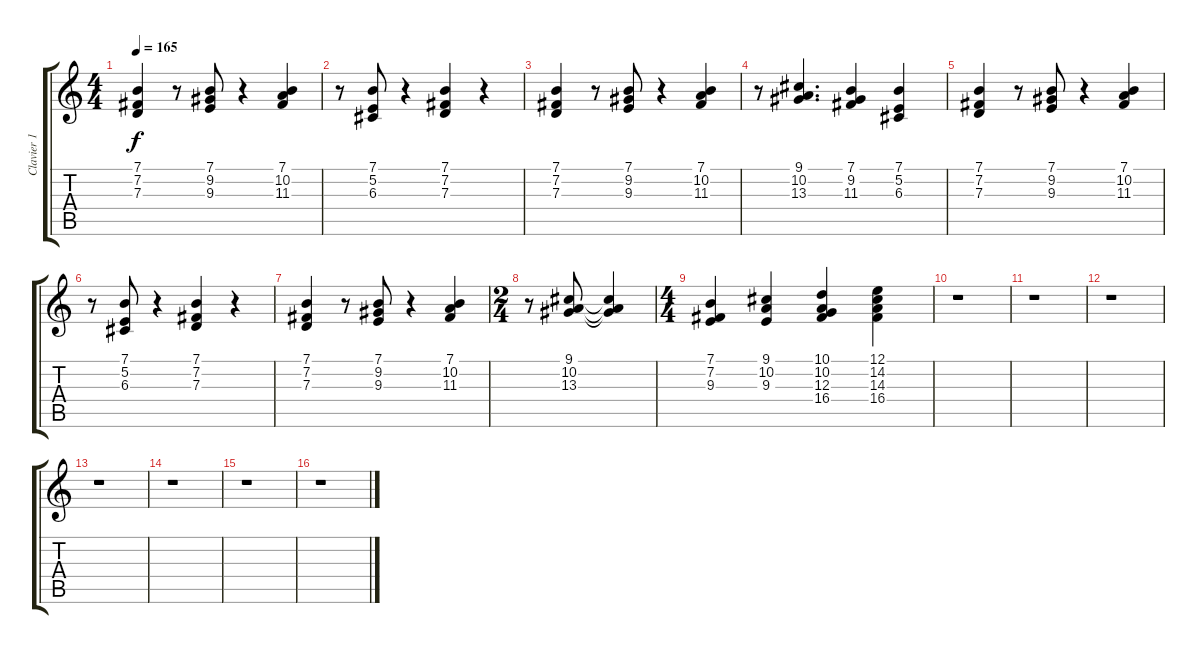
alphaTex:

\track ("Clavier 1" "Clavier 1") {instrument voiceoohs}
\staff {score tabs}
\tuning (E4 B3 G3 D3 A2 E2) {hide}
\ts (4 4)
\tempo 165
\clef g2
\ks c
(7.1 7.2 7.3).4{dy f} r.8 (7.1 9.2 9.3).8 r.4 (7.1 10.2 11.3).4 |
r.8 (7.1 5.2 6.3).8 r.4 (7.1 7.2 7.3).4 r.4 |
(7.1 7.2 7.3).4 r.8 (7.1 9.2 9.3).8 r.4 (7.1 10.2 11.3).4 |
r.8 (9.1 10.2 13.3).4{d} (7.1 9.2 11.3).4 (7.1 5.2 6.3).4 |
(7.1 7.2 7.3).4 r.8 (7.1 9.2 9.3).8 r.4 (7.1 10.2 11.3).4 |
r.8 (7.1 5.2 6.3).8 r.4 (7.1 7.2 7.3).4 r.4 |
(7.1 7.2 7.3).4 r.8 (7.1 9.2 9.3).8 r.4 (7.1 10.2 11.3).4 |
\ts (2 4)
r.8 (9.1 10.2 13.3).8 (9.1{t} 10.2{t} 13.3{t}).4 |
\ts (4 4)
(7.1 7.2 9.3).4 (9.1 10.2 9.3).4 (10.1 10.2 12.3 16.4).4 (12.1 14.2 14.3 16.4).4 |
r.1 |
r.1 |
r.1 |
r.1 |
r.1 |
r.1 |
r.1
